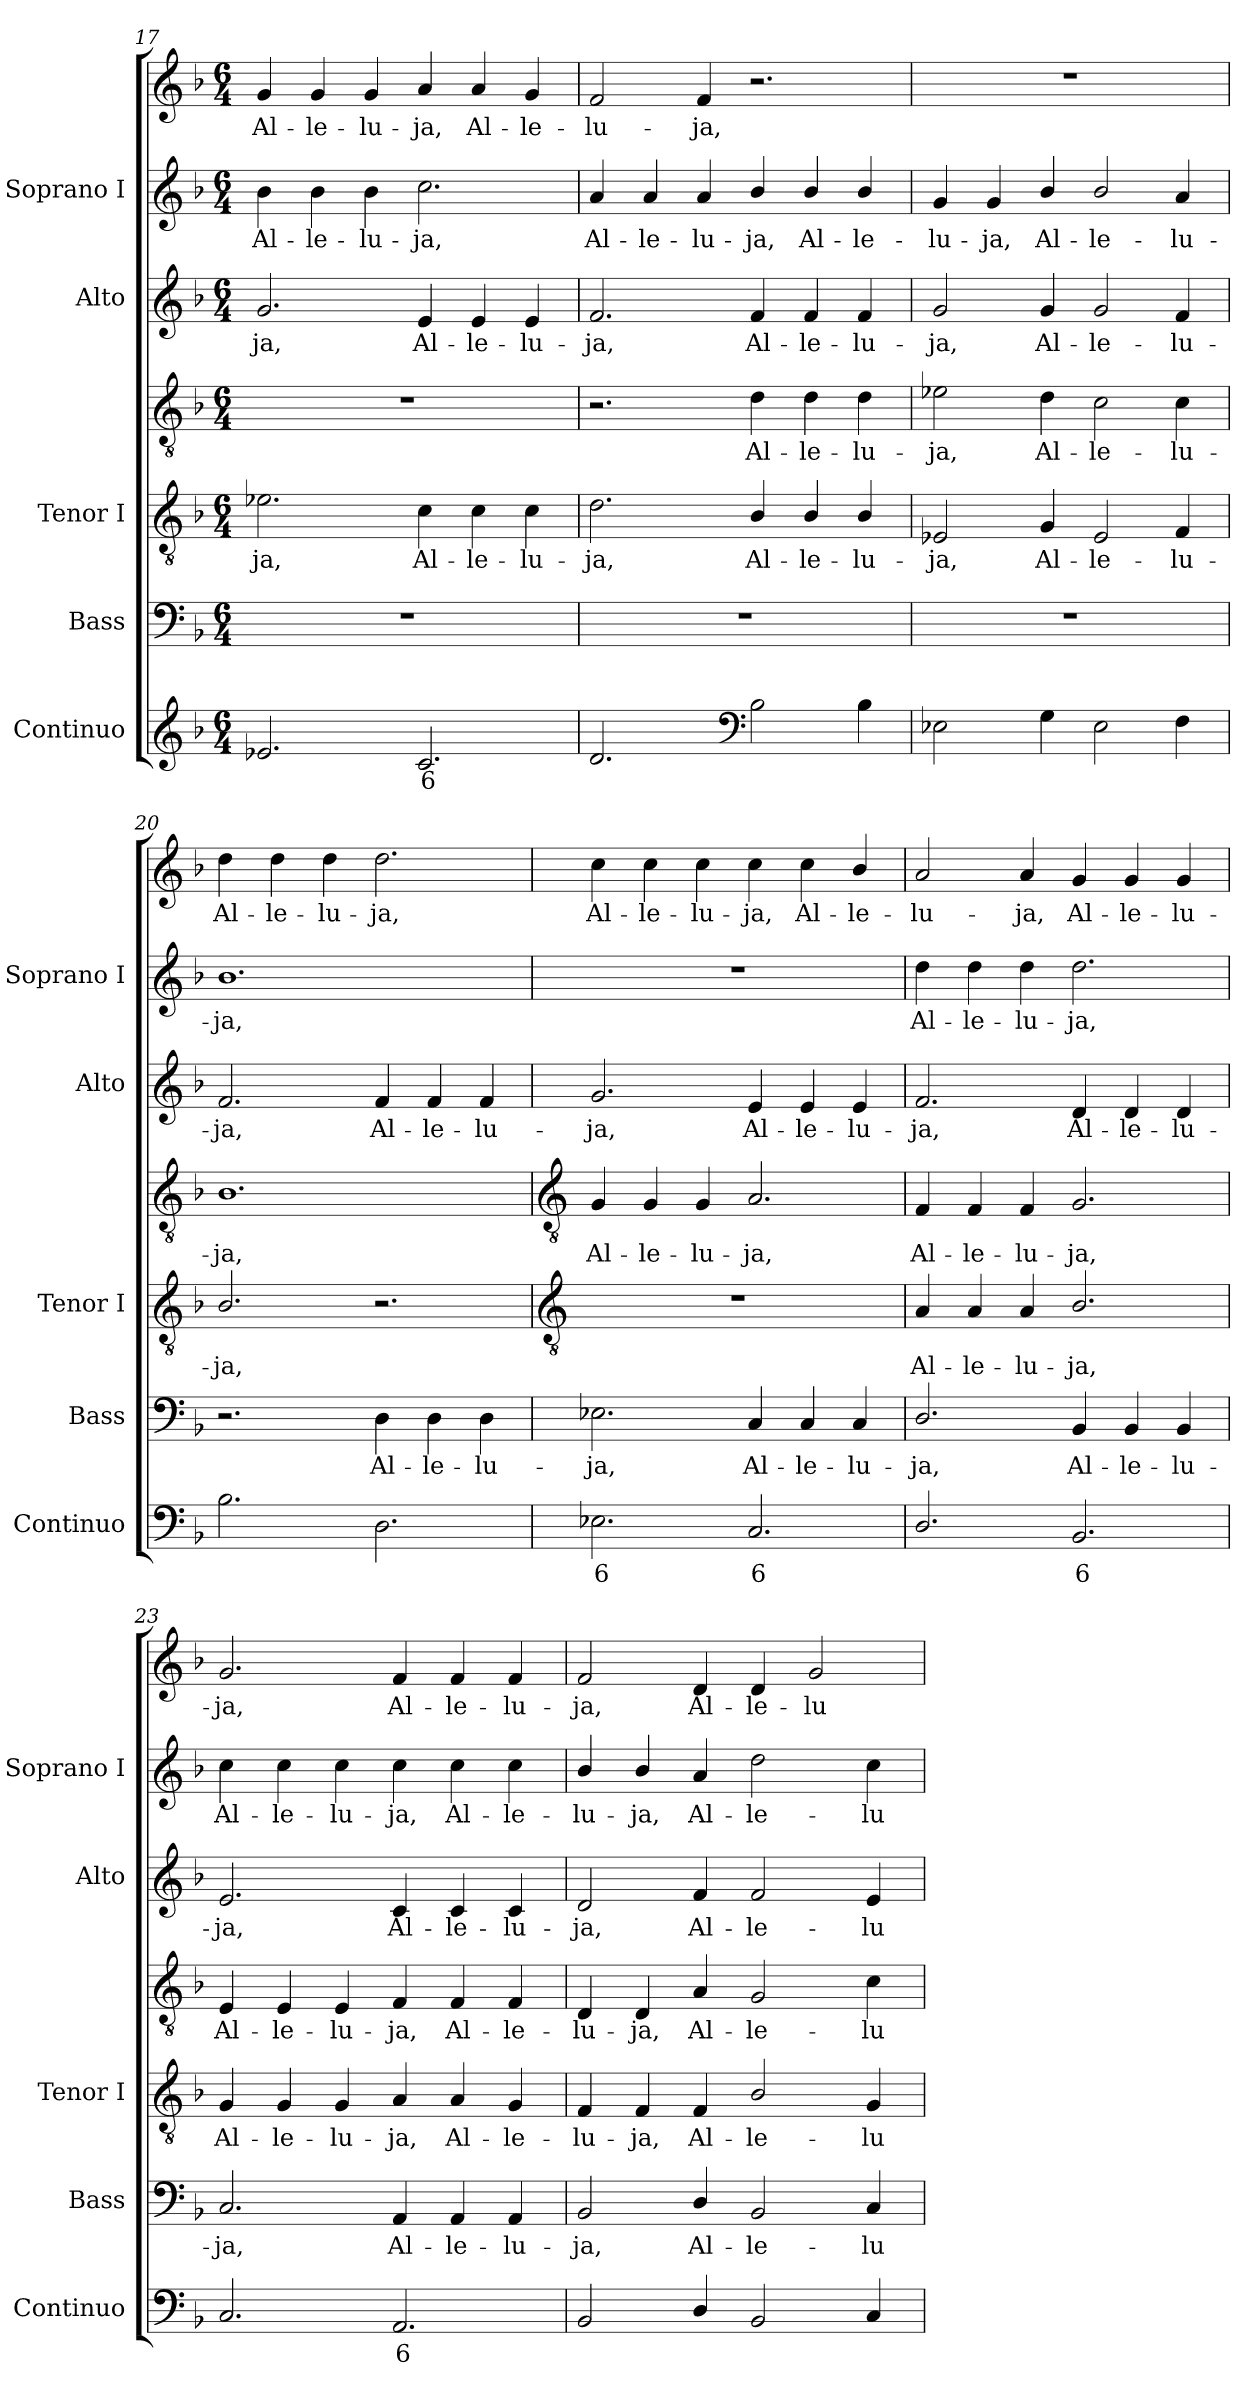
**kern	**text	**kern	**text	**kern	**text	**kern	**text	**kern	**text	**kern	**text	**kern	**text
*part5	*part5	*part4	*part4	*part3	*part3	*part3	*part3	*part2	*part2	*part1	*part1	*part1	*part1
*staff7	*staff7	*staff6	*staff6	*staff5	*staff5	*staff4	*staff4	*staff3	*staff3	*staff2	*staff2	*staff1	*staff1
*I"Continuo	*	*I"Bass	*	*I"Tenor I	*	*	*	*I"Alto	*	*I"Soprano I	*	*	*
*I'Continuo	*	*I'Bass	*	*I'Tenor I	*	*	*	*I'Alto	*	*I'Soprano I	*	*	*
*clefG2	*	*clefF4	*	*clefGv2	*	*clefGv2	*	*clefG2	*	*clefG2	*	*clefG2	*
*k[b-]	*	*k[b-]	*	*k[b-]	*	*k[b-]	*	*k[b-]	*	*k[b-]	*	*k[b-]	*
*F:	*	*F:	*	*F:	*	*F:	*	*F:	*	*F:	*	*F:	*
*M6/4	*	*M6/4	*	*M6/4	*	*M6/4	*	*M6/4	*	*M6/4	*	*M6/4	*
=17	=17	=17	=17	=17	=17	=17	=17	=17	=17	=17	=17	=17	=17
!	!	!LO:N:vis=1	!	!	!LO:LY:b	!LO:N:vis=1	!	!	!LO:LY:b	!	!LO:LY:b	!	!LO:LY:b
2.e-X	.	1.r	.	2.e-X	-ja,	1.r	.	2.g	-ja,	4b-	-Al-	4g	Al-
!	!	!	!	!	!	!	!	!	!	!	!LO:LY:b	!	!LO:LY:b
.	.	.	.	.	.	.	.	.	.	4b-	-le-	4g	-le-
!	!	!	!	!	!	!	!	!	!	!	!LO:LY:b	!	!LO:LY:b
.	.	.	.	.	.	.	.	.	.	4b-	-lu-	4g	-lu-
!	!LO:LY:b	!	!	!	!LO:LY:b	!	!	!	!LO:LY:b	!	!LO:LY:b	!	!LO:LY:b
2.c	6	.	.	4c	Al-	.	.	4e	Al-	2.cc	-ja,	4a	-ja,
!	!	!	!	!	!LO:LY:b	!	!	!	!LO:LY:b	!	!	!	!LO:LY:b
.	.	.	.	4c	-le-	.	.	4e	-le-	.	.	4a	Al-
!	!	!	!	!	!LO:LY:b	!	!	!	!LO:LY:b	!	!	!	!LO:LY:b
.	.	.	.	4c	-lu-	.	.	4e	-lu-	.	.	4g	-le-
=18	=18	=18	=18	=18	=18	=18	=18	=18	=18	=18	=18	=18	=18
!	!	!LO:N:vis=1	!	!	!LO:LY:b	!	!	!	!LO:LY:b	!	!LO:LY:b	!	!LO:LY:b
2.d	.	1.r	.	2.d	-ja,	2.r	.	2.f	-ja,	4a	Al-	2f	lu-
!	!	!	!	!	!	!	!	!	!	!	!LO:LY:b	!	!
.	.	.	.	.	.	.	.	.	.	4a	-le-	.	.
!	!	!	!	!	!	!	!	!	!	!	!LO:LY:b	!	!LO:LY:b
.	.	.	.	.	.	.	.	.	.	4a	-lu-	4f	-ja,
*clefF4	*	*	*	*	*	*	*	*	*	*	*	*	*
!	!	!	!	!	!LO:LY:b	!	!LO:LY:b	!	!LO:LY:b	!	!LO:LY:b	!	!
2B-	.	.	.	4B-/	Al-	4d	-Al-	4f	Al-	4b-/	-ja,	2.r	.
!	!	!	!	!	!LO:LY:b	!	!LO:LY:b	!	!LO:LY:b	!	!LO:LY:b	!	!
.	.	.	.	4B-/	-le-	4d	-le-	4f	-le-	4b-/	Al-	.	.
!	!	!	!	!	!LO:LY:b	!	!LO:LY:b	!	!LO:LY:b	!	!LO:LY:b	!	!
4B-	.	.	.	4B-/	-lu-	4d	-lu-	4f	-lu-	4b-/	-le-	.	.
=19	=19	=19	=19	=19	=19	=19	=19	=19	=19	=19	=19	=19	=19
!	!	!LO:N:vis=1	!	!	!LO:LY:b	!	!LO:LY:b	!	!LO:LY:b	!	!LO:LY:b	!LO:N:vis=1	!
2E-X	.	1.r	.	2E-X	-ja,	2e-X	-ja,	2g	-ja,	4g	-lu-	1.r	.
!	!	!	!	!	!	!	!	!	!	!	!LO:LY:b	!	!
.	.	.	.	.	.	.	.	.	.	4g	-ja,	.	.
!	!	!	!	!	!LO:LY:b	!	!LO:LY:b	!	!LO:LY:b	!	!LO:LY:b	!	!
4G	.	.	.	4G	Al-	4d	Al-	4g	Al-	4b-/	Al-	.	.
!	!	!	!	!	!LO:LY:b	!	!LO:LY:b	!	!LO:LY:b	!	!LO:LY:b	!	!
2E-	.	.	.	2E-	-le-	2c	-le-	2g	-le-	2b-/	-le-	.	.
!	!	!	!	!	!LO:LY:b	!	!LO:LY:b	!	!LO:LY:b	!	!LO:LY:b	!	!
4F	.	.	.	4F	-lu-	4c	-lu-	4f	-lu-	4a	-lu-	.	.
=20	=20	=20	=20	=20	=20	=20	=20	=20	=20	=20	=20	=20	=20
!	!	!	!	!	!LO:LY:b	!	!LO:LY:b	!	!LO:LY:b	!	!LO:LY:b	!	!LO:LY:b
2.B-	.	2.r	.	2.B-/	ja,	1.B-	-ja,	2.f	-ja,	1.b-	ja,	4dd	-Al-
!	!	!	!	!	!	!	!	!	!	!	!	!	!LO:LY:b
.	.	.	.	.	.	.	.	.	.	.	.	4dd	-le-
!	!	!	!	!	!	!	!	!	!	!	!	!	!LO:LY:b
.	.	.	.	.	.	.	.	.	.	.	.	4dd	-lu-
!	!	!	!LO:LY:b	!	!	!	!	!	!LO:LY:b	!	!	!	!LO:LY:b
2.D	.	4D	Al-	2.r	.	.	.	4f	Al-	.	.	2.dd	-ja,
!	!	!	!LO:LY:b	!	!	!	!	!	!LO:LY:b	!	!	!	!
.	.	4D	-le-	.	.	.	.	4f	-le-	.	.	.	.
!	!	!	!LO:LY:b	!	!	!	!	!	!LO:LY:b	!	!	!	!
.	.	4D	-lu-	.	.	.	.	4f	-lu-	.	.	.	.
!!LO:LB:g=z
=21	=21	=21	=21	=21	=21	=21	=21	=21	=21	=21	=21	=21	=21
*	*	*	*	*clefGv2	*	*clefGv2	*	*	*	*	*	*	*
!	!LO:LY:b	!	!LO:LY:b	!LO:N:vis=1	!	!	!LO:LY:b	!	!LO:LY:b	!LO:N:vis=1	!	!	!LO:LY:b
2.E-X	6	2.E-X	-ja,	1.r	.	4G	Al-	2.g	-ja,	1.r	.	4cc	Al-
!	!	!	!	!	!	!	!LO:LY:b	!	!	!	!	!	!LO:LY:b
.	.	.	.	.	.	4G	-le-	.	.	.	.	4cc	-le-
!	!	!	!	!	!	!	!LO:LY:b	!	!	!	!	!	!LO:LY:b
.	.	.	.	.	.	4G	-lu-	.	.	.	.	4cc	-lu-
!	!LO:LY:b	!	!LO:LY:b	!	!	!	!LO:LY:b	!	!LO:LY:b	!	!	!	!LO:LY:b
2.C	6	4C	Al-	.	.	2.A	-ja,	4e	Al-	.	.	4cc	-ja,
!	!	!	!LO:LY:b	!	!	!	!	!	!LO:LY:b	!	!	!	!LO:LY:b
.	.	4C	-le-	.	.	.	.	4e	-le-	.	.	4cc	Al-
!	!	!	!LO:LY:b	!	!	!	!	!	!LO:LY:b	!	!	!	!LO:LY:b
.	.	4C	-lu-	.	.	.	.	4e	-lu-	.	.	4b-/	-le-
=22	=22	=22	=22	=22	=22	=22	=22	=22	=22	=22	=22	=22	=22
!	!	!	!LO:LY:b	!	!LO:LY:b	!	!LO:LY:b	!	!LO:LY:b	!	!LO:LY:b	!	!LO:LY:b
2.D/	.	2.D/	-ja,	4A	Al-	4F	Al-	2.f	-ja,	4dd	-Al-	2a	-lu-
!	!	!	!	!	!LO:LY:b	!	!LO:LY:b	!	!	!	!LO:LY:b	!	!
.	.	.	.	4A	-le-	4F	-le-	.	.	4dd	-le-	.	.
!	!	!	!	!	!LO:LY:b	!	!LO:LY:b	!	!	!	!LO:LY:b	!	!LO:LY:b
.	.	.	.	4A	-lu-	4F	-lu-	.	.	4dd	-lu-	4a	-ja,
!	!LO:LY:b	!	!LO:LY:b	!	!LO:LY:b	!	!LO:LY:b	!	!LO:LY:b	!	!LO:LY:b	!	!LO:LY:b
2.BB-	6	4BB-	Al-	2.B-/	-ja,	2.G	-ja,	4d	Al-	2.dd	-ja,	4g	Al-
!	!	!	!LO:LY:b	!	!	!	!	!	!LO:LY:b	!	!	!	!LO:LY:b
.	.	4BB-	-le-	.	.	.	.	4d	-le-	.	.	4g	-le-
!	!	!	!LO:LY:b	!	!	!	!	!	!LO:LY:b	!	!	!	!LO:LY:b
.	.	4BB-	-lu-	.	.	.	.	4d	-lu-	.	.	4g	-lu-
=23	=23	=23	=23	=23	=23	=23	=23	=23	=23	=23	=23	=23	=23
!	!	!	!LO:LY:b	!	!LO:LY:b	!	!LO:LY:b	!	!LO:LY:b	!	!LO:LY:b	!	!LO:LY:b
2.C	.	2.C	-ja,	4G	-Al-	4E	Al-	2.e	-ja,	4cc	-Al-	2.g	ja,
!	!	!	!	!	!LO:LY:b	!	!LO:LY:b	!	!	!	!LO:LY:b	!	!
.	.	.	.	4G	-le-	4E	-le-	.	.	4cc	-le-	.	.
!	!	!	!	!	!LO:LY:b	!	!LO:LY:b	!	!	!	!LO:LY:b	!	!
.	.	.	.	4G	-lu-	4E	-lu-	.	.	4cc	-lu-	.	.
!	!LO:LY:b	!	!LO:LY:b	!	!LO:LY:b	!	!LO:LY:b	!	!LO:LY:b	!	!LO:LY:b	!	!LO:LY:b
2.AA	6	4AA	Al-	4A	-ja,	4F	-ja,	4c	Al-	4cc	-ja,	4f	Al-
!	!	!	!LO:LY:b	!	!LO:LY:b	!	!LO:LY:b	!	!LO:LY:b	!	!LO:LY:b	!	!LO:LY:b
.	.	4AA	-le-	4A	Al-	4F	Al-	4c	-le-	4cc	Al-	4f	-le-
!	!	!	!LO:LY:b	!	!LO:LY:b	!	!LO:LY:b	!	!LO:LY:b	!	!LO:LY:b	!	!LO:LY:b
.	.	4AA	-lu-	4G	-le-	4F	-le-	4c	-lu-	4cc	-le-	4f	-lu-
=24	=24	=24	=24	=24	=24	=24	=24	=24	=24	=24	=24	=24	=24
!	!	!	!LO:LY:b	!	!LO:LY:b	!	!LO:LY:b	!	!LO:LY:b	!	!LO:LY:b	!	!LO:LY:b
2BB-	.	2BB-	-ja,	4F	-lu-	4D	-lu-	2d	-ja,	4b-/	-lu-	2f	-ja,
!	!	!	!	!	!LO:LY:b	!	!LO:LY:b	!	!	!	!LO:LY:b	!	!
.	.	.	.	4F	-ja,	4D	-ja,	.	.	4b-/	-ja,	.	.
!	!	!	!LO:LY:b	!	!LO:LY:b	!	!LO:LY:b	!	!LO:LY:b	!	!LO:LY:b	!	!LO:LY:b
4D/	.	4D/	Al-	4F	Al-	4A	Al-	4f	Al-	4a	Al-	4d	Al-
!	!	!	!LO:LY:b	!	!LO:LY:b	!	!LO:LY:b	!	!LO:LY:b	!	!LO:LY:b	!	!LO:LY:b
2BB-	.	2BB-	-le-	2B-/	-le-	2G	-le-	2f	-le-	2dd	-le-	4d	-le-
!	!	!	!	!	!	!	!	!	!	!	!	!	!LO:LY:b
.	.	.	.	.	.	.	.	.	.	.	.	2g	-lu-
!	!	!	!LO:LY:b	!	!LO:LY:b	!	!LO:LY:b	!	!LO:LY:b	!	!LO:LY:b	!	!
4C	.	4C	-lu-	4G	-lu-	4c	-lu-	4e	-lu-	4cc	-lu-	.	.
=	=	=	=	=	=	=	=	=	=	=	=	=	=
*-	*-	*-	*-	*-	*-	*-	*-	*-	*-	*-	*-	*-	*-
